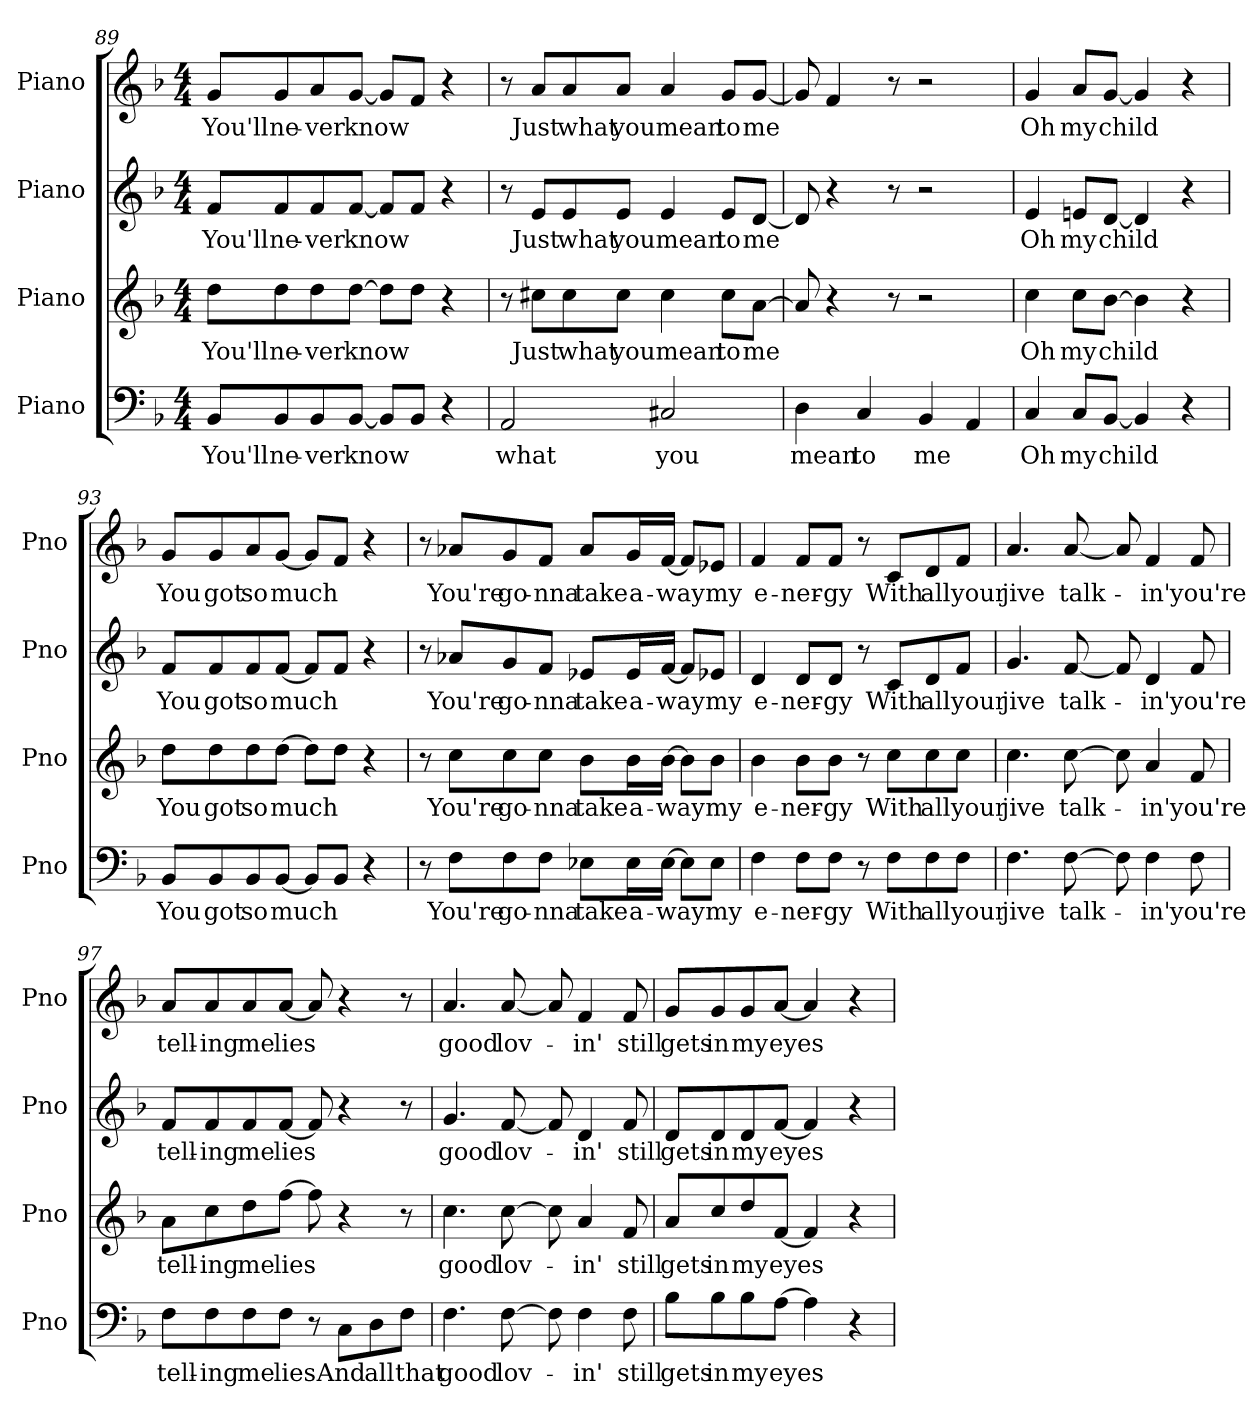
**kern	**text	**kern	**text	**kern	**text	**kern	**text
*part4	*part4	*part3	*part3	*part2	*part2	*part1	*part1
*staff4	*staff4	*staff3	*staff3	*staff2	*staff2	*staff1	*staff1
*I"Piano	*	*I"Piano	*	*I"Piano	*	*I"Piano	*
*I'Pno	*	*I'Pno	*	*I'Pno	*	*I'Pno	*
*clefF4	*	*clefG2	*	*clefG2	*	*clefG2	*
*	*	*ITrd7c12	*	*	*	*	*
*k[b-]	*	*k[b-]	*	*k[b-]	*	*k[b-]	*
*M4/4	*	*M4/4	*	*M4/4	*	*M4/4	*
=89	=89	=89	=89	=89	=89	=89	=89
!	!LO:LY:b	!	!LO:LY:b	!	!LO:LY:b	!	!LO:LY:b
8BB-/L	You'll	8d\L	You'll	8f/L	You'll	8g/L	You'll
!	!LO:LY:b	!	!LO:LY:b	!	!LO:LY:b	!	!LO:LY:b
8BB-/	ne-	8d\	ne-	8f/	ne-	8g/	ne-
!	!LO:LY:b	!	!LO:LY:b	!	!LO:LY:b	!	!LO:LY:b
8BB-/	-ver	8d\	-ver	8f/	-ver	8a/	-ver
!	!LO:LY:b	!	!LO:LY:b	!	!LO:LY:b	!	!LO:LY:b
[8BB-/J	know	[8d\J	know	[8f/J	know	[8g/J	know
8BB-/L]	.	8d\L]	.	8f/L]	.	8g/L]	.
8BB-/J	.	8d\J	.	8f/J	.	8f/J	.
4r	.	4r	.	4r	.	4r	.
=90	=90	=90	=90	=90	=90	=90	=90
!	!LO:LY:b	!	!	!	!	!	!
2AA/	what	8r	.	8r	.	8r	.
!	!	!	!LO:LY:b	!	!LO:LY:b	!	!LO:LY:b
.	.	8c#X\L	Just	8e/L	Just	8a/L	Just
!	!	!	!LO:LY:b	!	!LO:LY:b	!	!LO:LY:b
.	.	8c#\	what	8e/	what	8a/	what
!	!	!	!LO:LY:b	!	!LO:LY:b	!	!LO:LY:b
.	.	8c#\J	you	8e/J	you	8a/J	you
!	!LO:LY:b	!	!LO:LY:b	!	!LO:LY:b	!	!LO:LY:b
2C#X/	you	4c#\	mean	4e/	mean	4a/	mean
!	!	!	!LO:LY:b	!	!LO:LY:b	!	!LO:LY:b
.	.	8c#\L	to	8e/L	to	8g/L	to
!	!	!	!LO:LY:b	!	!LO:LY:b	!	!LO:LY:b
.	.	[8A\J	me	[8d/J	me	[8g/J	me
=91	=91	=91	=91	=91	=91	=91	=91
!	!LO:LY:b	!	!	!	!	!	!
4D\	mean	8A/]	.	8d/]	.	8g/]	.
.	.	4r	.	4r	.	4f/	.
!	!LO:LY:b	!	!	!	!	!	!
4C/	to	.	.	.	.	.	.
.	.	8r	.	8r	.	8r	.
!	!LO:LY:b	!	!	!	!	!	!
4BB-/	me	2r	.	2r	.	2r	.
4AA/	.	.	.	.	.	.	.
=92	=92	=92	=92	=92	=92	=92	=92
!	!LO:LY:b	!	!LO:LY:b	!	!LO:LY:b	!	!LO:LY:b
4C/	Oh	4c\	Oh	4e/	Oh	4g/	Oh
!	!LO:LY:b	!	!LO:LY:b	!	!LO:LY:b	!	!LO:LY:b
8C/L	my	8c\L	my	8en/L	my	8a/L	my
!	!LO:LY:b	!	!LO:LY:b	!	!LO:LY:b	!	!LO:LY:b
[8BB-/J	child	[8B-\J	child	[8d/J	child	[8g/J	child
4BB-/]	.	4B-\]	.	4d/]	.	4g/]	.
4r	.	4r	.	4r	.	4r	.
=93	=93	=93	=93	=93	=93	=93	=93
!	!LO:LY:b	!	!LO:LY:b	!	!LO:LY:b	!	!LO:LY:b
8BB-/L	You	8d\L	You	8f/L	You	8g/L	You
!	!LO:LY:b	!	!LO:LY:b	!	!LO:LY:b	!	!LO:LY:b
8BB-/	got	8d\	got	8f/	got	8g/	got
!	!LO:LY:b	!	!LO:LY:b	!	!LO:LY:b	!	!LO:LY:b
8BB-/	so	8d\	so	8f/	so	8a/	so
!	!LO:LY:b	!	!LO:LY:b	!	!LO:LY:b	!	!LO:LY:b
[8BB-/J	much	[8d\J	much	[8f/J	much	[8g/J	much
8BB-/L]	.	8d\L]	.	8f/L]	.	8g/L]	.
8BB-/J	.	8d\J	.	8f/J	.	8f/J	.
4r	.	4r	.	4r	.	4r	.
!!LO:LB:g=z
=94	=94	=94	=94	=94	=94	=94	=94
8r	.	8r	.	8r	.	8r	.
!	!LO:LY:b	!	!LO:LY:b	!	!LO:LY:b	!	!LO:LY:b
8F\L	You're	8c\L	You're	8a-X/L	You're	8a-X/L	You're
!	!LO:LY:b	!	!LO:LY:b	!	!LO:LY:b	!	!LO:LY:b
8F\	go-	8c\	go-	8g/	go-	8g/	go-
!	!LO:LY:b	!	!LO:LY:b	!	!LO:LY:b	!	!LO:LY:b
8F\J	-nna	8c\J	-nna	8f/J	-nna	8f/J	-nna
!	!LO:LY:b	!	!LO:LY:b	!	!LO:LY:b	!	!LO:LY:b
8E-X\L	take	8B-\L	take	8e-X/L	take	8a-/L	take
!	!LO:LY:b	!	!LO:LY:b	!	!LO:LY:b	!	!LO:LY:b
16E-\L	a-	16B-\L	a-	16e-/L	a-	16g/L	a-
!	!LO:LY:b	!	!LO:LY:b	!	!LO:LY:b	!	!LO:LY:b
[16E-\JJ	-way	[16B-\JJ	-way	[16f/JJ	-way	[16f/JJ	-way
8E-\L]	.	8B-\L]	.	8f/L]	.	8f/L]	.
!	!LO:LY:b	!	!LO:LY:b	!	!LO:LY:b	!	!LO:LY:b
8E-\J	my	8B-\J	my	8e-X/J	my	8e-X/J	my
=95	=95	=95	=95	=95	=95	=95	=95
!	!LO:LY:b	!	!LO:LY:b	!	!LO:LY:b	!	!LO:LY:b
4F\	e-	4B-\	e-	4d/	e-	4f/	e-
!	!LO:LY:b	!	!LO:LY:b	!	!LO:LY:b	!	!LO:LY:b
8F\L	-ner-	8B-\L	-ner-	8d/L	-ner-	8f/L	-ner-
!	!LO:LY:b	!	!LO:LY:b	!	!LO:LY:b	!	!LO:LY:b
8F\J	-gy	8B-\J	-gy	8d/J	-gy	8f/J	-gy
8r	.	8r	.	8r	.	8r	.
!	!LO:LY:b	!	!LO:LY:b	!	!LO:LY:b	!	!LO:LY:b
8F\L	With	8c\L	With	8c/L	With	8c/L	With
!	!LO:LY:b	!	!LO:LY:b	!	!LO:LY:b	!	!LO:LY:b
8F\	all	8c\	all	8d/	all	8d/	all
!	!LO:LY:b	!	!LO:LY:b	!	!LO:LY:b	!	!LO:LY:b
8F\J	your	8c\J	your	8f/J	your	8f/J	your
=96	=96	=96	=96	=96	=96	=96	=96
!	!LO:LY:b	!	!LO:LY:b	!	!LO:LY:b	!	!LO:LY:b
4.F\	jive	4.c\	jive	4.g/	jive	4.a/	jive
!	!LO:LY:b	!	!LO:LY:b	!	!LO:LY:b	!	!LO:LY:b
[8F\	talk-	[8c\	talk-	[8f/	talk-	[8a/	talk-
8F\]	.	8c\]	.	8f/]	.	8a/]	.
!	!LO:LY:b	!	!LO:LY:b	!	!LO:LY:b	!	!LO:LY:b
4F\	-in'	4A/	-in'	4d/	-in'	4f/	-in'
!	!LO:LY:b	!	!LO:LY:b	!	!LO:LY:b	!	!LO:LY:b
8F\	you're	8F/	you're	8f/	you're	8f/	you're
=97	=97	=97	=97	=97	=97	=97	=97
!	!LO:LY:b	!	!LO:LY:b	!	!LO:LY:b	!	!LO:LY:b
8F\L	tell-	8A\L	tell-	8f/L	tell-	8a/L	tell-
!	!LO:LY:b	!	!LO:LY:b	!	!LO:LY:b	!	!LO:LY:b
8F\	-ing	8c\	-ing	8f/	-ing	8a/	-ing
!	!LO:LY:b	!	!LO:LY:b	!	!LO:LY:b	!	!LO:LY:b
8F\	me	8d\	me	8f/	me	8a/	me
!	!LO:LY:b	!	!LO:LY:b	!	!LO:LY:b	!	!LO:LY:b
8F\J	lies	[8f\J	lies	[8f/J	lies	[8a/J	lies
8r	.	8f\]	.	8f/]	.	8a/]	.
!	!LO:LY:b	!	!	!	!	!	!
8C\L	And	4r	.	4r	.	4r	.
!	!LO:LY:b	!	!	!	!	!	!
8D\	all	.	.	.	.	.	.
!	!LO:LY:b	!	!	!	!	!	!
8F\J	that	8r	.	8r	.	8r	.
=98	=98	=98	=98	=98	=98	=98	=98
!	!LO:LY:b	!	!LO:LY:b	!	!LO:LY:b	!	!LO:LY:b
4.F\	good	4.c\	good	4.g/	good	4.a/	good
!	!LO:LY:b	!	!LO:LY:b	!	!LO:LY:b	!	!LO:LY:b
[8F\	lov-	[8c\	lov-	[8f/	lov-	[8a/	lov-
8F\]	.	8c\]	.	8f/]	.	8a/]	.
!	!LO:LY:b	!	!LO:LY:b	!	!LO:LY:b	!	!LO:LY:b
4F\	-in'	4A/	-in'	4d/	-in'	4f/	-in'
!	!LO:LY:b	!	!LO:LY:b	!	!LO:LY:b	!	!LO:LY:b
8F\	still	8F/	still	8f/	still	8f/	still
=99	=99	=99	=99	=99	=99	=99	=99
!	!LO:LY:b	!	!LO:LY:b	!	!LO:LY:b	!	!LO:LY:b
8B-\L	gets	8A/L	gets	8d/L	gets	8g/L	gets
!	!LO:LY:b	!	!LO:LY:b	!	!LO:LY:b	!	!LO:LY:b
8B-\	in	8c/	in	8d/	in	8g/	in
!	!LO:LY:b	!	!LO:LY:b	!	!LO:LY:b	!	!LO:LY:b
8B-\	my	8d/	my	8d/	my	8g/	my
!	!LO:LY:b	!	!LO:LY:b	!	!LO:LY:b	!	!LO:LY:b
[8A\J	eyes	[8F/J	eyes	[8f/J	eyes	[8a/J	eyes
4A\]	.	4F/]	.	4f/]	.	4a/]	.
4r	.	4r	.	4r	.	4r	.
=	=	=	=	=	=	=	=
*-	*-	*-	*-	*-	*-	*-	*-
